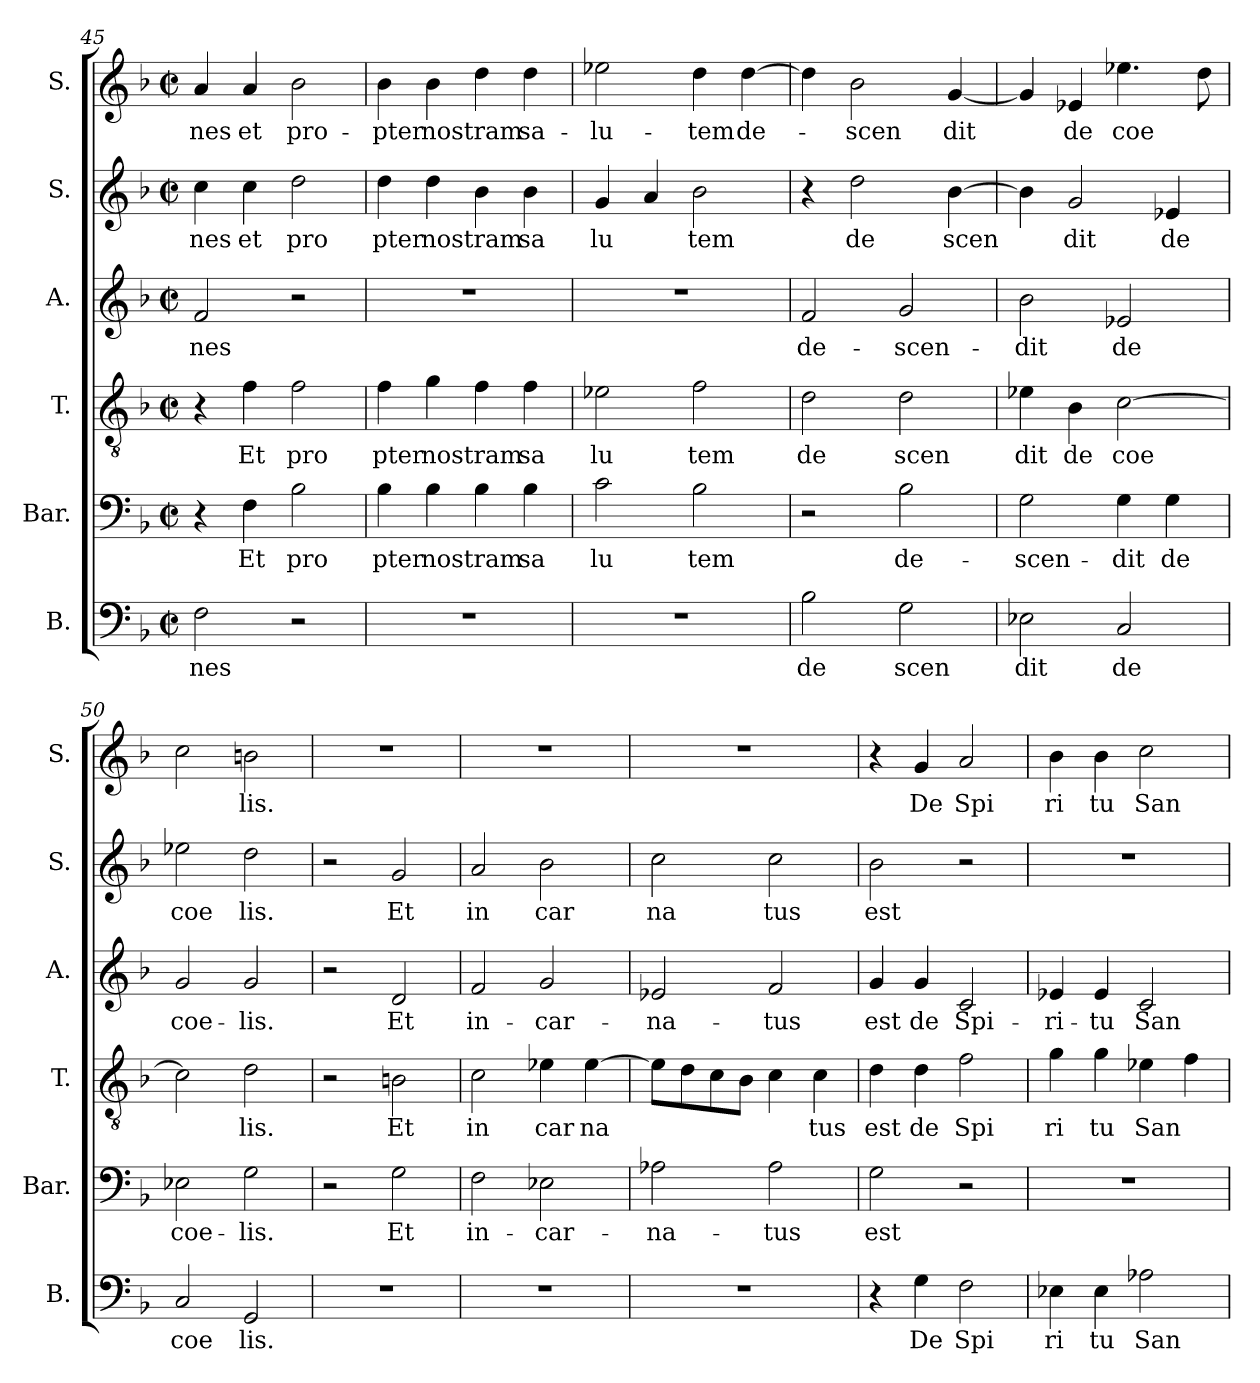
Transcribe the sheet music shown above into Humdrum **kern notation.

**kern	**text	**kern	**text	**kern	**text	**kern	**text	**kern	**text	**kern	**text
*part6	*part6	*part5	*part5	*part4	*part4	*part3	*part3	*part2	*part2	*part1	*part1
*staff6	*staff6	*staff5	*staff5	*staff4	*staff4	*staff3	*staff3	*staff2	*staff2	*staff1	*staff1
*I"B.	*	*I"Bar.	*	*I"T.	*	*I"A.	*	*I"S.	*	*I"S.	*
*I'B.	*	*I'Bar.	*	*I'T.	*	*I'A.	*	*I'S.	*	*I'S.	*
*clefF4	*	*clefF4	*	*clefGv2	*	*clefG2	*	*clefG2	*	*clefG2	*
*k[b-]	*	*k[b-]	*	*k[b-]	*	*k[b-]	*	*k[b-]	*	*k[b-]	*
*F:	*	*F:	*	*F:	*	*F:	*	*F:	*	*F:	*
*M2/2	*	*M2/2	*	*M2/2	*	*M2/2	*	*M2/2	*	*M2/2	*
*met(c|)	*	*met(c|)	*	*met(c|)	*	*met(c|)	*	*met(c|)	*	*met(c|)	*
=45	=45	=45	=45	=45	=45	=45	=45	=45	=45	=45	=45
!	!LO:LY:b:cj	!	!	!	!	!	!LO:LY:b:cj	!	!LO:LY:b:cj	!	!LO:LY:b:cj
2F\	-nes	4r	.	4r	.	2f/	nes	4cc\	nes	4a/	-nes
!	!	!	!LO:LY:b:cj	!	!LO:LY:b:cj	!	!	!	!LO:LY:b:cj	!	!LO:LY:b:cj
.	.	4F\	Et	4f\	Et	.	.	4cc\	et	4a/	et
!	!	!	!LO:LY:b:cj	!	!LO:LY:b:cj	!	!	!	!LO:LY:b:cj	!	!LO:LY:b:cj
2r	.	2B-\	pro	2f\	pro	2r	.	2dd\	pro	2b-\	pro-
=46	=46	=46	=46	=46	=46	=46	=46	=46	=46	=46	=46
!	!	!	!LO:LY:b:cj	!	!LO:LY:b:cj	!	!	!	!LO:LY:b:cj	!	!LO:LY:b:cj
1r	.	4B-\	pter	4f\	pter	1r	.	4dd\	pter	4b-\	-pter
!	!	!	!LO:LY:b	!	!LO:LY:b	!	!	!	!LO:LY:b	!	!LO:LY:b
.	.	4B-\	nostram	4g\	nostram	.	.	4dd\	nostram	4b-\	nostram
.	.	4B-\	.	4f\	.	.	.	4b-\	.	4dd\	.
!	!	!	!LO:LY:b:cj	!	!LO:LY:b:cj	!	!	!	!LO:LY:b:cj	!	!LO:LY:b:cj
.	.	4B-\	sa	4f\	sa	.	.	4b-\	sa	4dd\	sa-
=47	=47	=47	=47	=47	=47	=47	=47	=47	=47	=47	=47
!	!	!	!LO:LY:b:cj	!	!LO:LY:b:cj	!	!	!	!LO:LY:b:cj	!	!LO:LY:b:cj
1r	.	2c\	lu	2e-X\	lu	1r	.	4g/	lu	2ee-X\	-lu-
.	.	.	.	.	.	.	.	4a/	.	.	.
!	!	!	!LO:LY:b:cj	!	!LO:LY:b:cj	!	!	!	!LO:LY:b:cj	!	!LO:LY:b:cj
.	.	2B-\	tem	2f\	tem	.	.	2b-\	tem	4dd\	-tem
!	!	!	!	!	!	!	!	!	!	!	!LO:LY:b:cj
.	.	.	.	.	.	.	.	.	.	[>4dd\	de-
!!LO:LB:g=z
=48	=48	=48	=48	=48	=48	=48	=48	=48	=48	=48	=48
!	!LO:LY:b:cj	!	!	!	!LO:LY:b:cj	!	!LO:LY:b:cj	!	!	!	!
2B-\	de	2r	.	2d\	de	2f/	de-	4r	.	4dd\]	.
!	!	!	!	!	!	!	!	!	!LO:LY:b:cj	!	!LO:LY:b:cj
.	.	.	.	.	.	.	.	2dd\	de	2b-\	-scen
!	!LO:LY:b:cj	!	!LO:LY:b:cj	!	!LO:LY:b:cj	!	!LO:LY:b:cj	!	!	!	!
2G\	scen	2B-\	de-	2d\	scen	2g/	-scen-	.	.	.	.
!	!	!	!	!	!	!	!	!	!LO:LY:b	!	!LO:LY:b
.	.	.	.	.	.	.	.	[>4b-\	scen	[<4g/	dit
=49	=49	=49	=49	=49	=49	=49	=49	=49	=49	=49	=49
!	!LO:LY:b:cj	!	!LO:LY:b:cj	!	!LO:LY:b:cj	!	!LO:LY:b:cj	!	!	!	!
2E-X\	dit	2G\	-scen-	4e-X\	dit	2b-\	-dit	4b-\]	.	4g/]	.
!	!	!	!	!	!LO:LY:b:cj	!	!	!	!LO:LY:b:cj	!	!LO:LY:b:cj
.	.	.	.	4B-\	de	.	.	2g/	dit	4e-X/	de
!	!LO:LY:b:cj	!	!LO:LY:b:cj	!	!LO:LY:b	!	!LO:LY:b:cj	!	!	!	!LO:LY:b
2C/	de	4G\	-dit	[>2c\	coe	2e-X/	de	.	.	4.ee-X\	coe
!	!	!	!LO:LY:b:cj	!	!	!	!	!	!LO:LY:b:cj	!	!
.	.	4G\	de	.	.	.	.	4e-X/	de	.	.
.	.	.	.	.	.	.	.	.	.	8dd\	.
=50	=50	=50	=50	=50	=50	=50	=50	=50	=50	=50	=50
!	!LO:LY:b:cj	!	!LO:LY:b:cj	!	!	!	!LO:LY:b:cj	!	!LO:LY:b:cj	!	!
2C/	coe	2E-X\	coe-	2c\]	.	2g/	coe-	2ee-X\	coe	2cc\	.
!	!LO:LY:b:cj	!	!LO:LY:b:cj	!	!LO:LY:b:cj	!	!LO:LY:b:cj	!	!LO:LY:b:cj	!	!LO:LY:b:cj
2GG/	lis.	2G\	-lis.	2d\	lis.	2g/	-lis.	2dd\	lis.	2b\	lis.
=51	=51	=51	=51	=51	=51	=51	=51	=51	=51	=51	=51
1r	.	2r	.	2r	.	2r	.	2r	.	1r	.
!	!	!	!LO:LY:b:cj	!	!LO:LY:b:cj	!	!LO:LY:b:cj	!	!LO:LY:b:cj	!	!
.	.	2G\	Et	2Bn\	Et	2d/	Et	2g/	Et	.	.
=52	=52	=52	=52	=52	=52	=52	=52	=52	=52	=52	=52
!	!	!	!LO:LY:b:cj	!	!LO:LY:b:cj	!	!LO:LY:b:cj	!	!LO:LY:b:cj	!	!
1r	.	2F\	in-	2c\	in	2f/	in-	2a/	in	1r	.
!	!	!	!LO:LY:b:cj	!	!LO:LY:b:cj	!	!LO:LY:b:cj	!	!LO:LY:b:cj	!	!
.	.	2E-X\	-car-	4e-X\	car	2g/	-car-	2b-\	car	.	.
!	!	!	!	!	!LO:LY:b	!	!	!	!	!	!
.	.	.	.	[>4e-\	na	.	.	.	.	.	.
=53	=53	=53	=53	=53	=53	=53	=53	=53	=53	=53	=53
!	!	!	!LO:LY:b:cj	!	!	!	!LO:LY:b:cj	!	!LO:LY:b:cj	!	!
1r	.	2A-\	-na-	8e-\L]	.	2e-X/	-na-	2cc\	na	1r	.
.	.	.	.	8d\	.	.	.	.	.	.	.
.	.	.	.	8c\	.	.	.	.	.	.	.
.	.	.	.	8B-\J	.	.	.	.	.	.	.
!	!	!	!LO:LY:b:cj	!	!	!	!LO:LY:b:cj	!	!LO:LY:b:cj	!	!
.	.	2A-\	-tus	4c\	.	2f/	-tus	2cc\	tus	.	.
!	!	!	!	!	!LO:LY:b:cj	!	!	!	!	!	!
.	.	.	.	4c\	tus	.	.	.	.	.	.
=54	=54	=54	=54	=54	=54	=54	=54	=54	=54	=54	=54
!	!	!	!LO:LY:b:cj	!	!LO:LY:b:cj	!	!LO:LY:b:cj	!	!LO:LY:b:cj	!	!
4r	.	2G\	est	4d\	est	4g/	est	2b-\	est	4r	.
!	!LO:LY:b:cj	!	!	!	!LO:LY:b:cj	!	!LO:LY:b:cj	!	!	!	!LO:LY:b:cj
4G\	De	.	.	4d\	de	4g/	de	.	.	4g/	De
!	!LO:LY:b:cj	!	!	!	!LO:LY:b:cj	!	!LO:LY:b:cj	!	!	!	!LO:LY:b:cj
2F\	Spi	2r	.	2f\	Spi	2c/	Spi-	2r	.	2a/	Spi
=55	=55	=55	=55	=55	=55	=55	=55	=55	=55	=55	=55
!	!LO:LY:b:cj	!	!	!	!LO:LY:b:cj	!	!LO:LY:b:cj	!	!	!	!LO:LY:b:cj
4E-X\	ri	1r	.	4g\	ri	4e-X/	-ri-	1r	.	4b-\	ri
!	!LO:LY:b:cj	!	!	!	!LO:LY:b:cj	!	!LO:LY:b:cj	!	!	!	!LO:LY:b:cj
4E-\	tu	.	.	4g\	tu	4e-/	-tu	.	.	4b-\	tu
!	!LO:LY:b:cj	!	!	!	!LO:LY:b	!	!LO:LY:b:cj	!	!	!	!LO:LY:b:cj
2A-\	San	.	.	4e-X\	San	2c/	San-	.	.	2cc\	San
.	.	.	.	4f\	.	.	.	.	.	.	.
=	=	=	=	=	=	=	=	=	=	=	=
*-	*-	*-	*-	*-	*-	*-	*-	*-	*-	*-	*-
